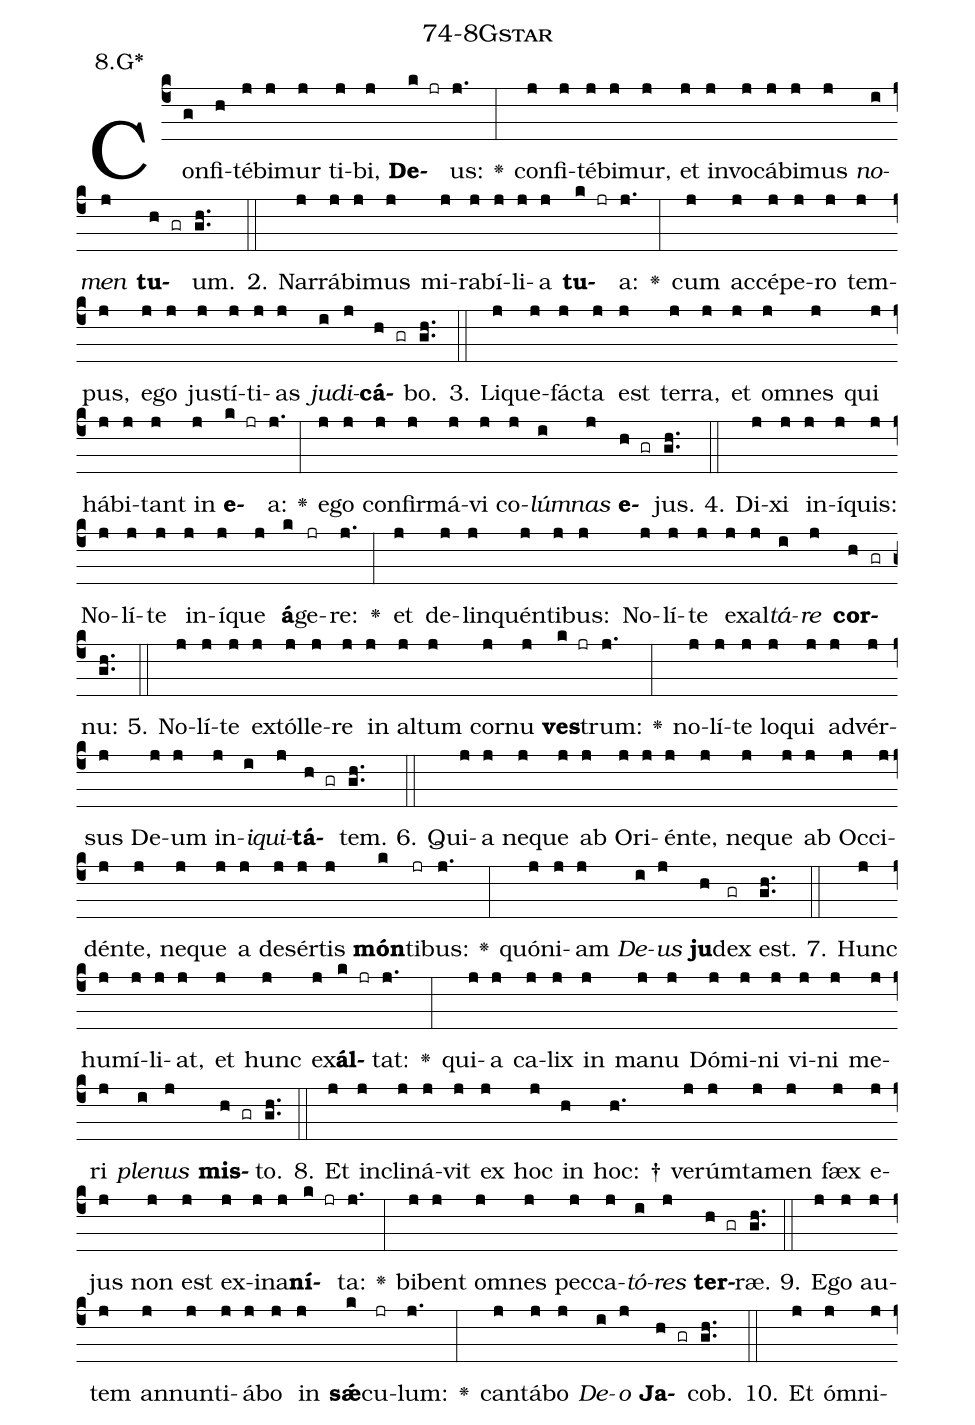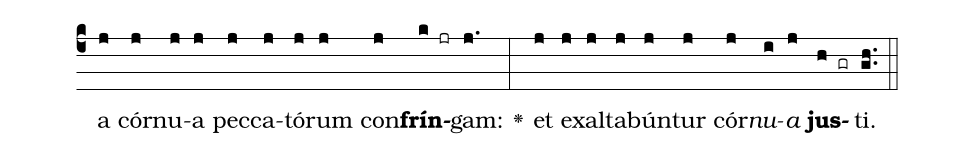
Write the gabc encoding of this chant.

name: 74-8Gstar;
annotation: 8.G*;
%%
(c4)Con(g)fi(h)té(j)bi(j)mur(j) ti(j)bi,(j) <b>De</b>(k jr)us:(j.) <v>\greheightstar</v>(:) con(j)fi(j)té(j)bi(j)mur,(j) et(j) in(j)vo(j)cá(j)bi(j)mus(j) <i>no</i>(i)<i>men</i>(j) <b>tu</b>(h gr)um.(gh..) (::)
2. Nar(j)rá(j)bi(j)mus(j) mi(j)ra(j)bí(j)li(j)a(j) <b>tu</b>(k jr)a:(j.) <v>\greheightstar</v>(:) cum(j) ac(j)cé(j)pe(j)ro(j) tem(j)pus,(j) e(j)go(j) jus(j)tí(j)ti(j)as(j) <i>ju</i>(i)<i>di</i>(j)<b>cá</b>(h gr)bo.(gh..) (::)
3. Li(j)que(j)fác(j)ta(j) est(j) ter(j)ra,(j) et(j) om(j)nes(j) qui(j) há(j)bi(j)tant(j) in(j) <b>e</b>(k jr)a:(j.) <v>\greheightstar</v>(:) e(j)go(j) con(j)fir(j)má(j)vi(j) co(j)<i>lúm</i>(i)<i>nas</i>(j) <b>e</b>(h gr)jus.(gh..) (::)
4. Di(j)xi(j) in(j)í(j)quis:(j) No(j)lí(j)te(j) in(j)í(j)que(j) <b>á</b>(k)ge(jr)re:(j.) <v>\greheightstar</v>(:) et(j) de(j)lin(j)quén(j)ti(j)bus:(j) No(j)lí(j)te(j) ex(j)al(j)<i>tá</i>(i)<i>re</i>(j) <b>cor</b>(h gr)nu:(gh..) (::)
5. No(j)lí(j)te(j) ex(j)tól(j)le(j)re(j) in(j) al(j)tum(j) cor(j)nu(j) <b>ves</b>(k jr)trum:(j.) <v>\greheightstar</v>(:) no(j)lí(j)te(j) lo(j)qui(j) ad(j)vér(j)sus(j) De(j)um(j) in(j)<i>i</i>(i)<i>qui</i>(j)<b>tá</b>(h gr)tem.(gh..) (::)
6. Qui(j)a(j) ne(j)que(j) ab(j) O(j)ri(j)én(j)te,(j) ne(j)que(j) ab(j) Oc(j)ci(j)dén(j)te,(j) ne(j)que(j) a(j) de(j)sér(j)tis(j) <b>món</b>(k)ti(jr)bus:(j.) <v>\greheightstar</v>(:) quón(j)i(j)am(j) <i>De</i>(i)<i>us</i>(j) <b>ju</b>(h)dex(gr) est.(gh..) (::)
7. Hunc(j) hu(j)mí(j)li(j)at,(j) et(j) hunc(j) ex(j)<b>ál</b>(k jr)tat:(j.) <v>\greheightstar</v>(:) qui(j)a(j) ca(j)lix(j) in(j) ma(j)nu(j) Dó(j)mi(j)ni(j) vi(j)ni(j) me(j)ri(j) <i>ple</i>(i)<i>nus</i>(j) <b>mis</b>(h gr)to.(gh..) (::)
8. Et(j) in(j)cli(j)ná(j)vit(j) ex(j) hoc(j) in(h) hoc: †(h.) ve(j)rúm(j)ta(j)men(j) fæx(j) e(j)jus(j) non(j) est(j) ex(j)i(j)na(j)<b>ní</b>(k jr)ta:(j.) <v>\greheightstar</v>(:) bi(j)bent(j) om(j)nes(j) pec(j)ca(j)<i>tó</i>(i)<i>res</i>(j) <b>ter</b>(h gr)ræ.(gh..) (::)
9. E(j)go(j) au(j)tem(j) an(j)nun(j)ti(j)á(j)bo(j) in(j) <b>sǽ</b>(k)cu(jr)lum:(j.) <v>\greheightstar</v>(:) can(j)tá(j)bo(j) <i>De</i>(i)<i>o</i>(j) <b>Ja</b>(h gr)cob.(gh..) (::)
10. Et(j) óm(j)ni(j)a(j) cór(j)nu(j)a(j) pec(j)ca(j)tó(j)rum(j) con(j)<b>frín</b>(k jr)gam:(j.) <v>\greheightstar</v>(:) et(j) ex(j)al(j)ta(j)bún(j)tur(j) cór(j)<i>nu</i>(i)<i>a</i>(j) <b>jus</b>(h gr)ti.(gh..) (::)
